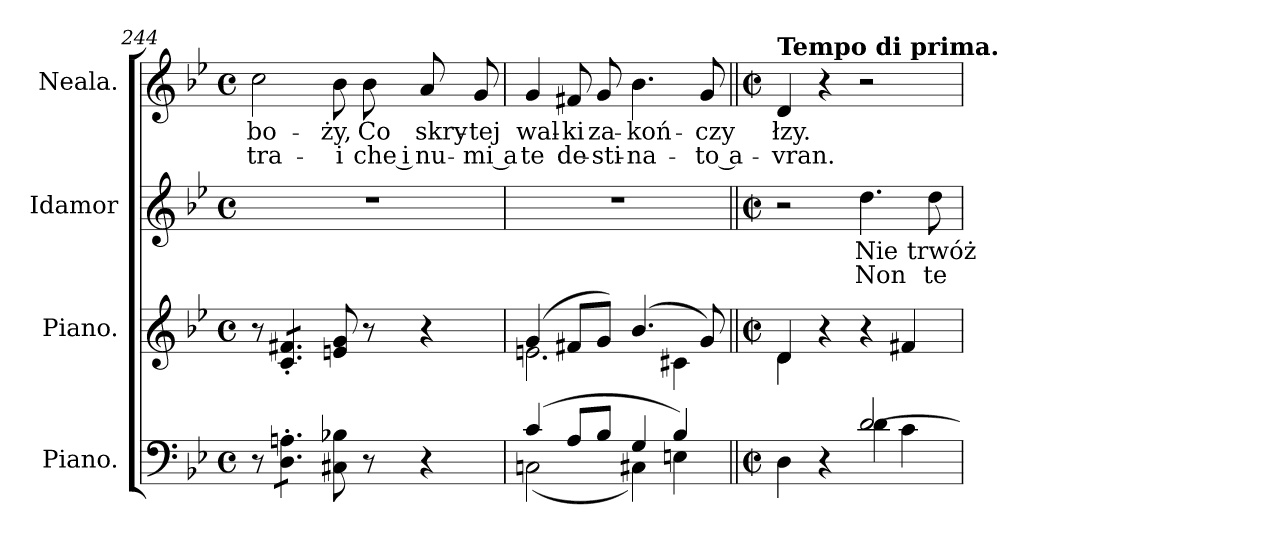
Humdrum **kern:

**kern	**kern	**kern	**text	**text	**kern	**text	**text
*part4	*part3	*part2	*part2	*part2	*part1	*part1	*part1
*staff4	*staff3	*staff2	*staff2	*staff2	*staff1	*staff1	*staff1
*I"Piano.	*I"Piano.	*I"Idamor	*	*	*I"Neala.	*	*
*	*	*I'I.	*	*	*I'N.	*	*
*clefF4	*clefG2	*clefG2	*	*	*clefG2	*	*
*k[b-e-]	*k[b-e-]	*k[b-e-]	*	*	*k[b-e-]	*	*
*M4/4	*M4/4	*M4/4	*	*	*M4/4	*	*
*met(c)	*met(c)	*met(c)	*	*	*met(c)	*	*
=244	=244	=244	=244	=244	=244	=244	=244
8r	8r	1r	.	.	2cc\	bo-	-tra-
!	!LO:TX:a:color=crimson:t=⚠	!	!	!	!	!	!
!LO:TX:a:color=crimson:t=⚠	!	!	!	!	!	!	!
*tremolo	*	*	*	*	*	*	*
*	*tremolo	*	*	*	*	*	*
8D'\ 8An'\L	8c'/ 8f#X'/L	.	.	.	.	.	.
8D'\ 8An'\	8c'/ 8f#X'/	.	.	.	.	.	.
8D'\ 8An'\J	8c'/ 8f#X'/J	.	.	.	.	.	.
*	*Xtremolo	*	*	*	*	*	*
*Xtremolo	*	*	*	*	*	*	*
8C#X\ 8B-X\	8en/ 8g/	.	.	.	8b-\	-ży,	-i
8r	8r	.	.	.	8b-\	Co	che i
4r	4r	.	.	.	8a/	skry-	nu-
.	.	.	.	.	8g/	-tej	-mi a
=245	=245	=245	=245	=245	=245	=245	=245
*^	*^	*	*	*	*	*	*
(4c/	(2Cn\	(4g/	2.en\	1r	.	.	4g/	wal-	te
8A/L	.	8f#X/L	.	.	.	.	8f#X/	-ki	de-
8B-/J	.	8g/J)	.	.	.	.	8g/	za-	-sti-
4G/	4C#X\)	(4.b-/	.	.	.	.	4.b-\	-koń-	-na-
4B-/)	4En\	.	4c#X\	.	.	.	.	.	.
.	.	8g/)	.	.	.	.	8g/	-czy	-to a-
=246||	=246||	=246||	=246||	=246||	=246||	=246||	=246||	=246||	=246||
*M2/2	*	*M2/2	*	*M2/2	*	*	*M2/2	*	*
*met(c|)	*	*met(c|)	*	*met(c|)	*	*	*met(c|)	*	*
!	!	!	!	!	!	!	!LO:TX:a:B:t=Tempo di prima.	!	!
4D\	2ryy	4d/	4d\	2r	.	.	4d/	łzy.	-vran.
4r	.	4r	2.ryy	.	.	.	4r	.	.
[2d/	4d\	4r	.	4.dd\	Nie	Non	2r	.	.
.	4c\	4f#X/	.	.	.	.	.	.	.
.	.	.	.	8dd\	trwóż	te-	.	.	.
*v	*v	*	*	*	*	*	*	*	*
*	*v	*v	*	*	*	*	*	*
=	=	=	=	=	=	=	=
*-	*-	*-	*-	*-	*-	*-	*-
